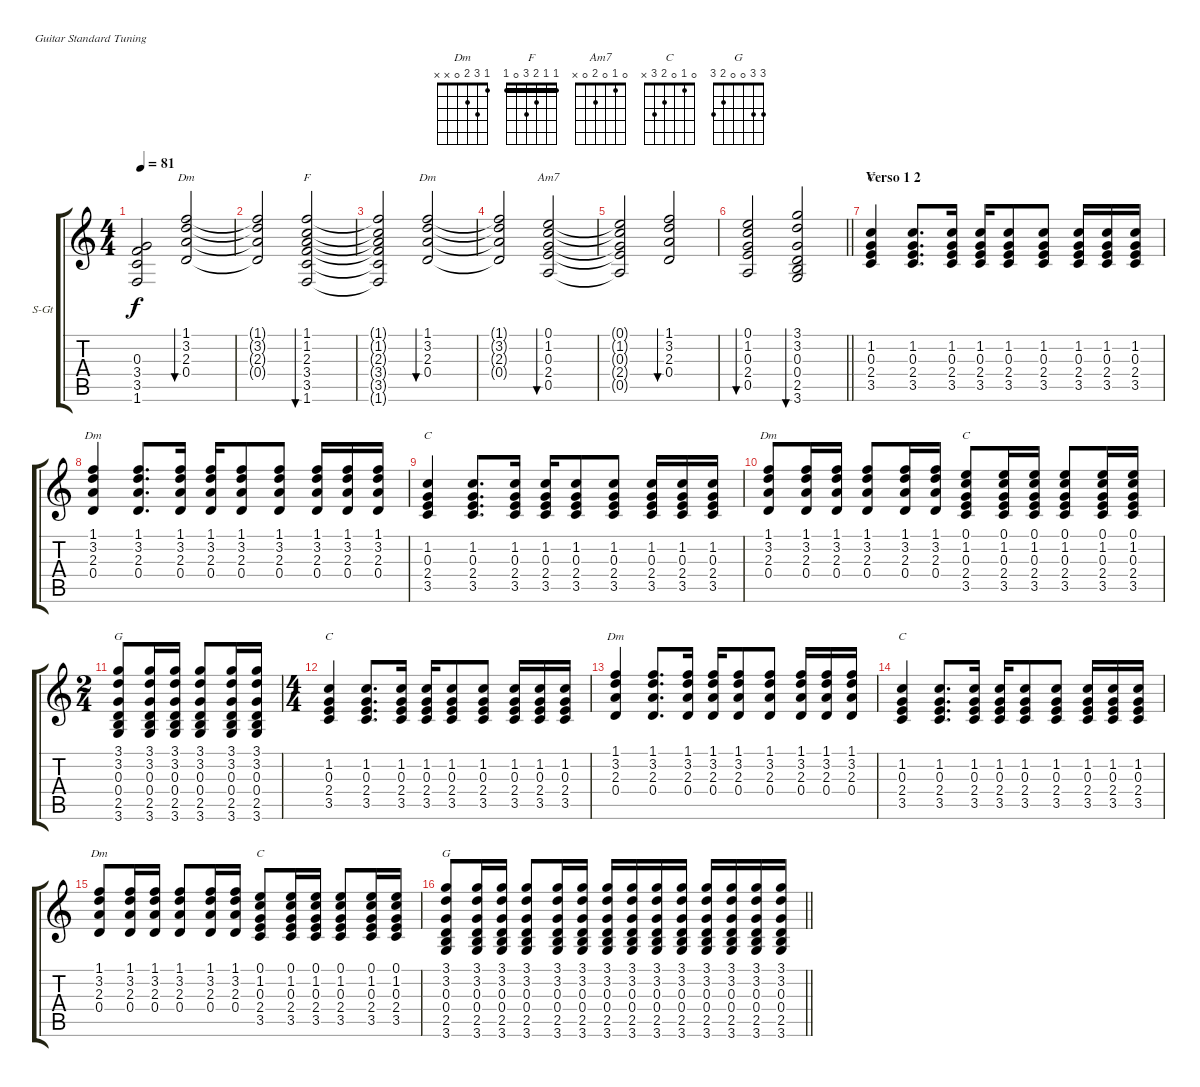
\bracketExtendMode groupsimilarinstruments
\firstSystemTrackNameOrientation horizontal
\otherSystemsTrackNameOrientation horizontal
\track ("Chitarra Classica Rudolf" "S-Gt") {instrument acousticguitarsteel}
\staff {score tabs}
\tuning (E4 B3 G3 D3 A2 E2)
\chord ("Dm" 1 3 2 0 x x) {showfingering false}
\chord ("F" 1 1 2 3 0 1) {showfingering false barre 1}
\chord ("Am7" 0 1 0 2 0 x) {showfingering false}
\chord ("C" x 1 0 2 3 x) {showfingering false}
\chord ("C" 0 1 0 2 3 x) {showfingering false}
\chord ("G" 3 3 0 0 2 3) {showfingering false}
\ts (4 4)
\tempo 81
\clef g2
\ks c
(0.3{t} 3.4{t} 3.5{t} 1.6{t}).2{dy f} (1.1 3.2 2.3 0.4).2{bu 60 ch "Dm"} |
(1.1{t} 3.2{t} 2.3{t} 0.4{t}).2 (1.1 1.2 2.3 3.4 3.5 1.6).2{bu 60 ch "F"} |
(1.1{t} 1.2{t} 2.3{t} 3.4{t} 3.5{t} 1.6{t}).2 (1.1 3.2 2.3 0.4).2{bu 60 ch "Dm"} |
(1.1{t} 3.2{t} 2.3{t} 0.4{t}).2 (0.1 1.2 0.3 2.4 0.5).2{bu 60 ch "Am7"} |
(0.1{t} 1.2{t} 0.3{t} 2.4{t} 0.5{t}).2 (1.1 3.2 2.3 0.4).2{bu 120} |
\barLineRight lightlight
(0.1 1.2 0.3 2.4 0.5).2{bu 60} (3.1 3.2 0.3 0.4 2.5 3.6).2{bu 120} |
\section ("" "Verso 1 2")
(1.2 0.3 2.4 3.5).4{ch "C"} (1.2 0.3 2.4 3.5).8{d} (1.2 0.3 2.4 3.5).16 (1.2 0.3 2.4 3.5).16 (1.2 0.3 2.4 3.5).8 (1.2 0.3 2.4 3.5).8 (1.2 0.3 2.4 3.5).16 (1.2 0.3 2.4 3.5).16 (1.2 0.3 2.4 3.5).16 |
(1.1 3.2 2.3 0.4).4{ch "Dm"} (1.1 3.2 2.3 0.4).8{d} (1.1 3.2 2.3 0.4).16 (1.1 3.2 2.3 0.4).16 (1.1 3.2 2.3 0.4).8 (1.1 3.2 2.3 0.4).8 (1.1 3.2 2.3 0.4).16 (1.1 3.2 2.3 0.4).16 (1.1 3.2 2.3 0.4).16 |
(1.2 0.3 2.4 3.5).4{ch "C"} (1.2 0.3 2.4 3.5).8{d} (1.2 0.3 2.4 3.5).16 (1.2 0.3 2.4 3.5).16 (1.2 0.3 2.4 3.5).8 (1.2 0.3 2.4 3.5).8 (1.2 0.3 2.4 3.5).16 (1.2 0.3 2.4 3.5).16 (1.2 0.3 2.4 3.5).16 |
(1.1 3.2 2.3 0.4).8{ch "Dm"} (1.1 3.2 2.3 0.4).16 (1.1 3.2 2.3 0.4).16 (1.1 3.2 2.3 0.4).8 (1.1 3.2 2.3 0.4).16 (1.1 3.2 2.3 0.4).16 (0.1 1.2 0.3 2.4 3.5).8{ch "C"} (0.1 1.2 0.3 2.4 3.5).16 (0.1 1.2 0.3 2.4 3.5).16 (0.1 1.2 0.3 2.4 3.5).8 (0.1 1.2 0.3 2.4 3.5).16 (0.1 1.2 0.3 2.4 3.5).16 |
\ts (2 4)
\beaming (8 2 2)
(3.1 3.2 0.3 0.4 2.5 3.6).8{ch "G"} (3.1 3.2 0.3 0.4 2.5 3.6).16 (3.1 3.2 0.3 0.4 2.5 3.6).16 (3.1 3.2 0.3 0.4 2.5 3.6).8 (3.1 3.2 0.3 0.4 2.5 3.6).16 (3.1 3.2 0.3 0.4 2.5 3.6).16 |
\ts (4 4)
\beaming (8 2 2 2 2)
(1.2 0.3 2.4 3.5).4{ch "C"} (1.2 0.3 2.4 3.5).8{d} (1.2 0.3 2.4 3.5).16 (1.2 0.3 2.4 3.5).16 (1.2 0.3 2.4 3.5).8 (1.2 0.3 2.4 3.5).8 (1.2 0.3 2.4 3.5).16 (1.2 0.3 2.4 3.5).16 (1.2 0.3 2.4 3.5).16 |
(1.1 3.2 2.3 0.4).4{ch "Dm"} (1.1 3.2 2.3 0.4).8{d} (1.1 3.2 2.3 0.4).16 (1.1 3.2 2.3 0.4).16 (1.1 3.2 2.3 0.4).8 (1.1 3.2 2.3 0.4).8 (1.1 3.2 2.3 0.4).16 (1.1 3.2 2.3 0.4).16 (1.1 3.2 2.3 0.4).16 |
(1.2 0.3 2.4 3.5).4{ch "C"} (1.2 0.3 2.4 3.5).8{d} (1.2 0.3 2.4 3.5).16 (1.2 0.3 2.4 3.5).16 (1.2 0.3 2.4 3.5).8 (1.2 0.3 2.4 3.5).8 (1.2 0.3 2.4 3.5).16 (1.2 0.3 2.4 3.5).16 (1.2 0.3 2.4 3.5).16 |
(1.1 3.2 2.3 0.4).8{ch "Dm"} (1.1 3.2 2.3 0.4).16 (1.1 3.2 2.3 0.4).16 (1.1 3.2 2.3 0.4).8 (1.1 3.2 2.3 0.4).16 (1.1 3.2 2.3 0.4).16 (0.1 1.2 0.3 2.4 3.5).8{ch "C"} (0.1 1.2 0.3 2.4 3.5).16 (0.1 1.2 0.3 2.4 3.5).16 (0.1 1.2 0.3 2.4 3.5).8 (0.1 1.2 0.3 2.4 3.5).16 (0.1 1.2 0.3 2.4 3.5).16 |
\barLineRight lightlight
(3.1 3.2 0.3 0.4 2.5 3.6).8{ch "G"} (3.1 3.2 0.3 0.4 2.5 3.6).16 (3.1 3.2 0.3 0.4 2.5 3.6).16 (3.1 3.2 0.3 0.4 2.5 3.6).8 (3.1 3.2 0.3 0.4 2.5 3.6).16 (3.1 3.2 0.3 0.4 2.5 3.6).16 (3.1 3.2 0.3 0.4 2.5 3.6).16 (3.1 3.2 0.3 0.4 2.5 3.6).16 (3.1 3.2 0.3 0.4 2.5 3.6).16 (3.1 3.2 0.3 0.4 2.5 3.6).16 (3.1 3.2 0.3 0.4 2.5 3.6).16 (3.1 3.2 0.3 0.4 2.5 3.6).16 (3.1 3.2 0.3 0.4 2.5 3.6).16 (3.1 3.2 0.3 0.4 2.5 3.6).16
